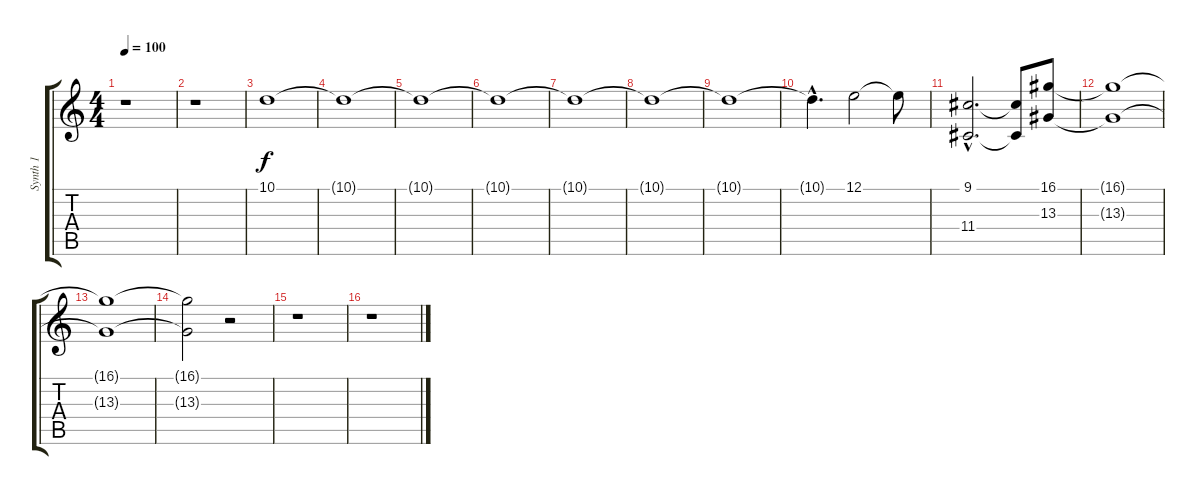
\track ("Synth 1" "Synth 1") {instrument pad3polysynth}
\staff {score tabs}
\tuning (E4 B3 G3 D3 A2 E2) {hide}
\ts (4 4)
\tempo 100
\clef g2
\ks c
r.1{dy f} |
r.1 |
10.1.1 |
10.1{t}.1 |
10.1{t}.1 |
10.1{t}.1 |
10.1{t}.1 |
10.1{t}.1 |
10.1{t}.1 |
10.1{hac t}.4{d} 12.1.2 12.1{t}.8 |
(9.1{hac} 11.4{hac}).2{d} (9.1{t} 11.4{t}).8 (16.1 13.3).8 |
(16.1{t} 13.3{t}).1 |
(16.1{t} 13.3{t}).1 |
(16.1{t} 13.3{t}).2 r.2 |
r.1 |
r.1
